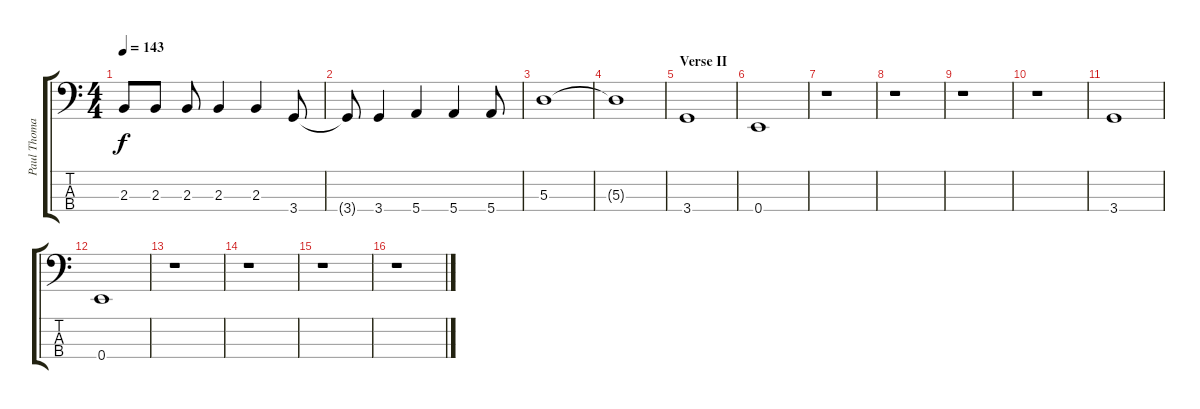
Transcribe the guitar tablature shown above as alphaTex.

\track ("Paul Thomas - Bass" "Paul Thoma") {instrument electricbassfinger}
\staff {score tabs}
\tuning (G2 D2 A1 E1) {hide}
\ts (4 4)
\tempo 143
\clef f4
\ks c
2.3.8{dy f} 2.3.8 2.3.8 2.3.4 2.3.4 3.4.8 |
3.4{t}.8 3.4.4 5.4.4 5.4.4 5.4.8 |
5.3.1 |
5.3{t}.1 |
\section ("" "Verse II")
3.4.1 |
0.4.1 |
r.1 |
r.1 |
r.1 |
r.1 |
3.4.1 |
0.4.1 |
r.1 |
r.1 |
r.1 |
r.1
